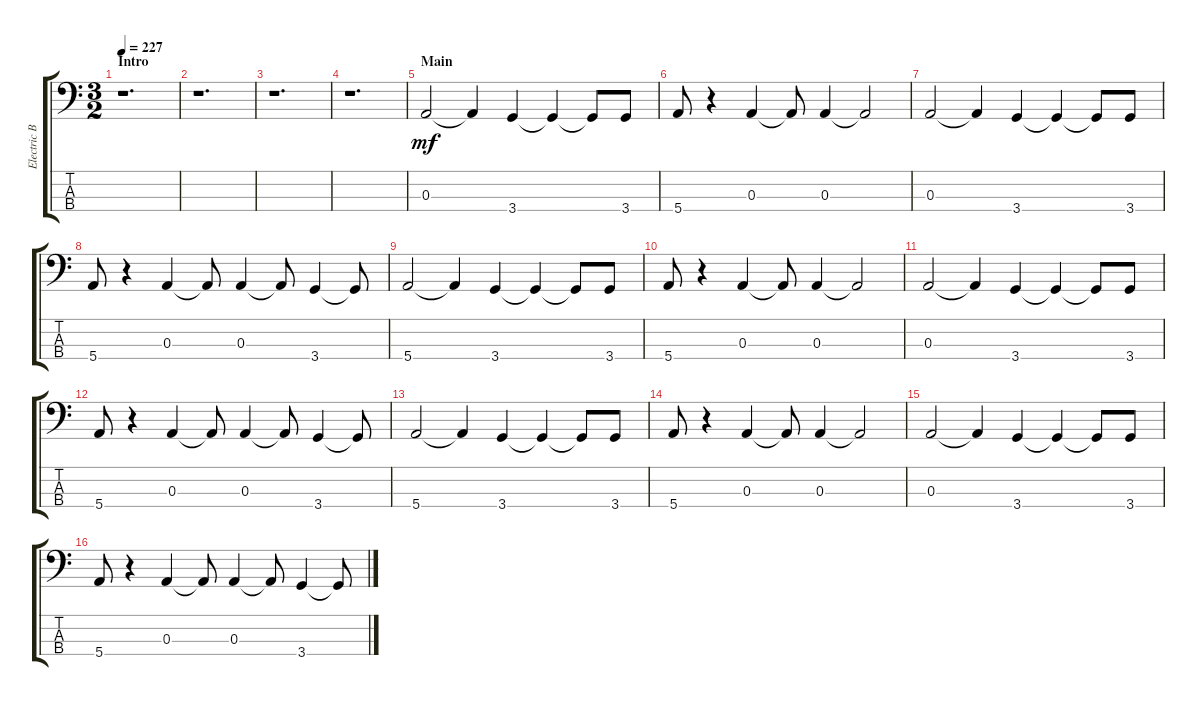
\track ("Electric Bass" "Electric B") {instrument electricbassfinger}
\staff {score tabs}
\tuning (G2 D2 A1 E1) {hide}
\ts (3 2)
\section ("" "Intro")
\tempo 227
\clef f4
\ks c
r.1{d dy mf instrument electricbassfinger} |
r.1{d} |
r.1{d} |
r.1{d} |
\section ("" "Main")
0.3.2 0.3{t}.4 3.4.4 3.4{t}.4 3.4{t}.8 3.4.8 |
5.4.8 r.4 0.3.4 0.3{t}.8 0.3.4 0.3{t}.2 |
0.3.2 0.3{t}.4 3.4.4 3.4{t}.4 3.4{t}.8 3.4.8 |
5.4.8 r.4 0.3.4 0.3{t}.8 0.3.4 0.3{t}.8 3.4.4 3.4{t}.8 |
5.4.2 5.4{t}.4 3.4.4 3.4{t}.4 3.4{t}.8 3.4.8 |
5.4.8 r.4 0.3.4 0.3{t}.8 0.3.4 0.3{t}.2 |
0.3.2 0.3{t}.4 3.4.4 3.4{t}.4 3.4{t}.8 3.4.8 |
5.4.8 r.4 0.3.4 0.3{t}.8 0.3.4 0.3{t}.8 3.4.4 3.4{t}.8 |
5.4.2 5.4{t}.4 3.4.4 3.4{t}.4 3.4{t}.8 3.4.8 |
5.4.8 r.4 0.3.4 0.3{t}.8 0.3.4 0.3{t}.2 |
0.3.2 0.3{t}.4 3.4.4 3.4{t}.4 3.4{t}.8 3.4.8 |
5.4.8 r.4 0.3.4 0.3{t}.8 0.3.4 0.3{t}.8 3.4.4 3.4{t}.8
